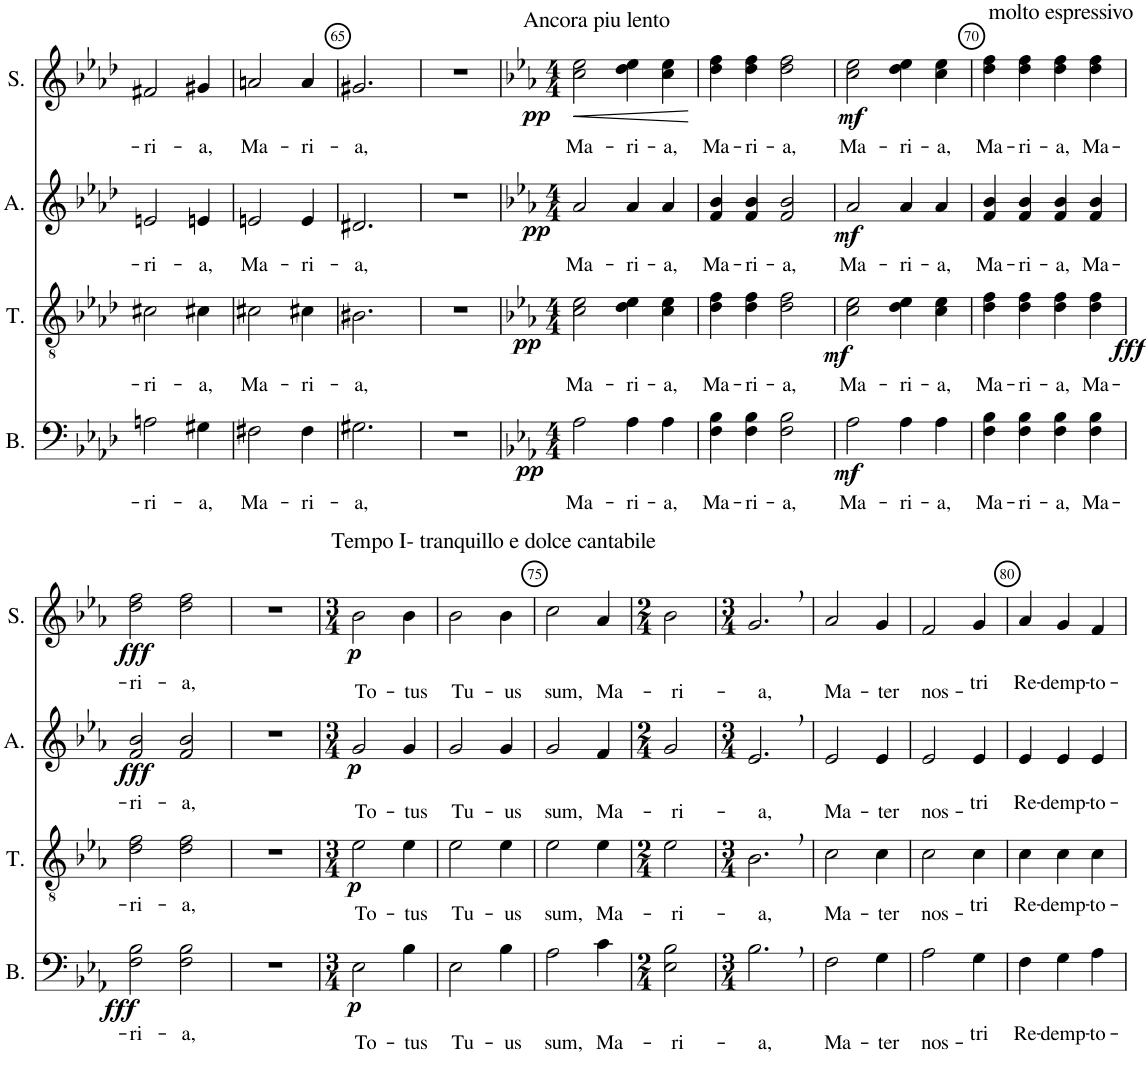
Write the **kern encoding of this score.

**kern	**text	**dynam	**kern	**text	**dynam	**kern	**text	**dynam	**kern	**text	**dynam
*part4	*part4	*part4	*part3	*part3	*part3	*part2	*part2	*part2	*part1	*part1	*part1
*staff4	*staff4	*staff4	*staff3	*staff3	*staff3	*staff2	*staff2	*staff2	*staff1	*staff1	*staff1
*I"Basse	*	*	*I"Ténor	*	*	*I"Alto	*	*	*I"Soprano	*	*
*I'B.	*	*	*I'T.	*	*	*I'A.	*	*	*I'S.	*	*
!!LO:PB:g=z
*clefF4	*	*	*clefGv2	*	*	*clefG2	*	*	*clefG2	*	*
*k[b-e-a-d-]	*	*	*k[b-e-a-d-]	*	*	*k[b-e-a-d-]	*	*	*k[b-e-a-d-]	*	*
*M3/4	*	*	*M3/4	*	*	*M3/4	*	*	*M3/4	*	*
=63	=63	=63	=63	=63	=63	=63	=63	=63	=63	=63	=63
!	!LO:LY:b	!	!	!LO:LY:b	!	!	!LO:LY:b	!	!	!LO:LY:b	!
2An\	-ri-	.	2c#X\	-ri-	.	2en/	-ri-	.	2f#X/	-ri-	.
!	!LO:LY:b	!	!	!LO:LY:b	!	!	!LO:LY:b	!	!	!LO:LY:b	!
4G#X\	-a,	.	4c#X\	-a,	.	4en/	-a,	.	4g#X/	-a,	.
=64	=64	=64	=64	=64	=64	=64	=64	=64	=64	=64	=64
!	!LO:LY:b	!	!	!LO:LY:b	!	!	!LO:LY:b	!	!	!LO:LY:b	!
2F#X\	Ma-	.	2c#X\	Ma-	.	2en/	Ma-	.	2an/	Ma-	.
!	!LO:LY:b	!	!	!LO:LY:b	!	!	!LO:LY:b	!	!	!LO:LY:b	!
4F#\	-ri-	.	4c#X\	-ri-	.	4e/	-ri-	.	4a/	-ri-	.
=65	=65	=65	=65	=65	=65	=65	=65	=65	=65	=65	=65
!	!LO:LY:b	!	!	!LO:LY:b	!	!	!LO:LY:b	!	!	!LO:LY:b	!
2.G#X\	-a,	.	2.B#X\	-a,	.	2.d#X/	-a,	.	2.g#X/	-a,	.
=66	=66	=66	=66	=66	=66	=66	=66	=66	=66	=66	=66
2.r	.	.	2.r	.	.	2.r	.	.	2.r	.	.
=67	=67	=67	=67	=67	=67	=67	=67	=67	=67	=67	=67
*k[b-e-a-]	*	*	*k[b-e-a-]	*	*	*k[b-e-a-]	*	*	*k[b-e-a-]	*	*
*M4/4	*	*	*M4/4	*	*	*M4/4	*	*	*M4/4	*	*
!	!	!	!	!	!	!	!	!	!LO:TX:a:t=Ancora piu lento	!	!
!	!LO:LY:b	!LO:DY:b	!	!LO:LY:b	!LO:DY:b	!	!LO:LY:b	!LO:DY:b	!	!LO:LY:b	!LO:HP:b
!	!	!	!	!	!	!	!	!	!	!	!LO:DY:n=1:b
2A-\	Ma-	pp	2c\ 2e-\	Ma-	pp	2a-/	Ma-	pp	2cc\ 2ee-\	Ma-	< pp
!	!LO:LY:b	!	!	!LO:LY:b	!	!	!LO:LY:b	!	!	!LO:LY:b	!
4A-\	-ri-	.	4d\ 4e-\	-ri-	.	4a-/	-ri-	.	4dd\ 4ee-\	-ri-	.
!	!LO:LY:b	!	!	!LO:LY:b	!	!	!LO:LY:b	!	!	!LO:LY:b	!
4A-\	-a,	.	4c\ 4e-\	-a,	.	4a-/	-a,	.	4cc\ 4ee-\	-a,	.
.	.	.	.	.	.	.	.	.	.	.	[
=68	=68	=68	=68	=68	=68	=68	=68	=68	=68	=68	=68
!	!LO:LY:b	!	!	!LO:LY:b	!	!	!LO:LY:b	!	!	!LO:LY:b	!
4F\ 4B-\	Ma-	.	4d\ 4f\	Ma-	.	4f/ 4b-/	Ma-	.	4dd\ 4ff\	Ma-	.
!	!LO:LY:b	!	!	!LO:LY:b	!	!	!LO:LY:b	!	!	!LO:LY:b	!
4F\ 4B-\	-ri-	.	4d\ 4f\	-ri-	.	4f/ 4b-/	-ri-	.	4dd\ 4ff\	-ri-	.
!	!LO:LY:b	!	!	!LO:LY:b	!	!	!LO:LY:b	!	!	!LO:LY:b	!
2F\ 2B-\	-a,	.	2d\ 2f\	-a,	.	2f/ 2b-/	-a,	.	2dd\ 2ff\	-a,	.
=69	=69	=69	=69	=69	=69	=69	=69	=69	=69	=69	=69
!	!LO:LY:b	!LO:DY:b	!	!LO:LY:b	!LO:DY:b	!	!LO:LY:b	!LO:DY:b	!	!LO:LY:b	!LO:DY:b
2A-\	Ma-	mf	2c\ 2e-\	Ma-	mf	2a-/	Ma-	mf	2cc\ 2ee-\	Ma-	mf
!	!LO:LY:b	!	!	!LO:LY:b	!	!	!LO:LY:b	!	!	!LO:LY:b	!
4A-\	-ri-	.	4d\ 4e-\	-ri-	.	4a-/	-ri-	.	4dd\ 4ee-\	-ri-	.
!	!LO:LY:b	!	!	!LO:LY:b	!	!	!LO:LY:b	!	!	!LO:LY:b	!
4A-\	-a,	.	4c\ 4e-\	-a,	.	4a-/	-a,	.	4cc\ 4ee-\	-a,	.
=70	=70	=70	=70	=70	=70	=70	=70	=70	=70	=70	=70
!	!	!	!	!	!	!	!	!	!LO:TX:a:t=molto espressivo	!	!
!	!LO:LY:b	!	!	!LO:LY:b	!	!	!LO:LY:b	!	!	!LO:LY:b	!
4F\ 4B-\	Ma-	.	4d\ 4f\	Ma-	.	4f/ 4b-/	Ma-	.	4dd\ 4ff\	Ma-	.
!	!LO:LY:b	!	!	!LO:LY:b	!	!	!LO:LY:b	!	!	!LO:LY:b	!
4F\ 4B-\	-ri-	.	4d\ 4f\	-ri-	.	4f/ 4b-/	-ri-	.	4dd\ 4ff\	-ri-	.
!	!LO:LY:b	!	!	!LO:LY:b	!	!	!LO:LY:b	!	!	!LO:LY:b	!
4F\ 4B-\	-a,	.	4d\ 4f\	-a,	.	4f/ 4b-/	-a,	.	4dd\ 4ff\	-a,	.
!	!LO:LY:b	!	!	!LO:LY:b	!LO:DY:b	!	!LO:LY:b	!	!	!LO:LY:b	!
4F\ 4B-\	Ma-	.	4d\ 4f\	Ma-	fff	4f/ 4b-/	Ma-	.	4dd\ 4ff\	Ma-	.
!!LO:LB:g=z
=71	=71	=71	=71	=71	=71	=71	=71	=71	=71	=71	=71
!	!LO:LY:b	!LO:DY:b	!	!LO:LY:b	!	!	!LO:LY:b	!LO:DY:b	!	!LO:LY:b	!LO:DY:b
2F\ 2B-\	-ri-	fff	2d\ 2f\	-ri-	.	2f/ 2b-/	-ri-	fff	2dd\ 2ff\	-ri-	fff
!	!LO:LY:b	!	!	!LO:LY:b	!	!	!LO:LY:b	!	!	!LO:LY:b	!
2F\ 2B-\	-a,	.	2d\ 2f\	-a,	.	2f/ 2b-/	-a,	.	2dd\ 2ff\	-a,	.
=72	=72	=72	=72	=72	=72	=72	=72	=72	=72	=72	=72
1r	.	.	1r	.	.	1r	.	.	1r	.	.
=73	=73	=73	=73	=73	=73	=73	=73	=73	=73	=73	=73
*M3/4	*	*	*M3/4	*	*	*M3/4	*	*	*M3/4	*	*
!	!	!	!	!	!	!	!	!	!LO:TX:a:t=Tempo I- tranquillo e dolce cantabile	!	!
!	!LO:LY:b	!LO:DY:b	!	!LO:LY:b	!LO:DY:b	!	!LO:LY:b	!LO:DY:b	!	!LO:LY:b	!LO:DY:b
2E-\	To-	p	2e-\	To-	p	2g/	To-	p	2b-\	To-	p
!	!LO:LY:b	!	!	!LO:LY:b	!	!	!LO:LY:b	!	!	!LO:LY:b	!
4B-\	-tus	.	4e-\	-tus	.	4g/	-tus	.	4b-\	-tus	.
=74	=74	=74	=74	=74	=74	=74	=74	=74	=74	=74	=74
!	!LO:LY:b	!	!	!LO:LY:b	!	!	!LO:LY:b	!	!	!LO:LY:b	!
2E-\	Tu-	.	2e-\	Tu-	.	2g/	Tu-	.	2b-\	Tu-	.
!	!LO:LY:b	!	!	!LO:LY:b	!	!	!LO:LY:b	!	!	!LO:LY:b	!
4B-\	-us	.	4e-\	-us	.	4g/	-us	.	4b-\	-us	.
=75	=75	=75	=75	=75	=75	=75	=75	=75	=75	=75	=75
!	!LO:LY:b	!	!	!LO:LY:b	!	!	!LO:LY:b	!	!	!LO:LY:b	!
2A-\	sum,	.	2e-\	sum,	.	2g/	sum,	.	2cc\	sum,	.
!	!LO:LY:b	!	!	!LO:LY:b	!	!	!LO:LY:b	!	!	!LO:LY:b	!
4c\	Ma-	.	4e-\	Ma-	.	4f/	Ma-	.	4a-/	Ma-	.
=76	=76	=76	=76	=76	=76	=76	=76	=76	=76	=76	=76
*M2/4	*	*	*M2/4	*	*	*M2/4	*	*	*M2/4	*	*
!	!LO:LY:b	!	!	!LO:LY:b	!	!	!LO:LY:b	!	!	!LO:LY:b	!
2E-\ 2B-\	-ri-	.	2e-\	-ri-	.	2g/	-ri-	.	2b-\	-ri-	.
=77	=77	=77	=77	=77	=77	=77	=77	=77	=77	=77	=77
*M3/4	*	*	*M3/4	*	*	*M3/4	*	*	*M3/4	*	*
!	!LO:LY:b	!	!	!LO:LY:b	!	!	!LO:LY:b	!	!	!LO:LY:b	!
2.B-,\	-a,	.	2.B-,\	-a,	.	2.e-,/	-a,	.	2.g,/	-a,	.
=78	=78	=78	=78	=78	=78	=78	=78	=78	=78	=78	=78
!	!LO:LY:b	!	!	!LO:LY:b	!	!	!LO:LY:b	!	!	!LO:LY:b	!
2F\	Ma-	.	2c\	Ma-	.	2e-/	Ma-	.	2a-/	Ma-	.
!	!LO:LY:b	!	!	!LO:LY:b	!	!	!LO:LY:b	!	!	!LO:LY:b	!
4G\	-ter	.	4c\	-ter	.	4e-/	-ter	.	4g/	-ter	.
=79	=79	=79	=79	=79	=79	=79	=79	=79	=79	=79	=79
!	!LO:LY:b	!	!	!LO:LY:b	!	!	!LO:LY:b	!	!	!LO:LY:b	!
2A-\	nos-	.	2c\	nos-	.	2e-/	nos-	.	2f/	nos-	.
!	!LO:LY:b	!	!	!LO:LY:b	!	!	!LO:LY:b	!	!	!LO:LY:b	!
4G\	-tri	.	4c\	-tri	.	4e-/	-tri	.	4g/	-tri	.
=80	=80	=80	=80	=80	=80	=80	=80	=80	=80	=80	=80
!	!LO:LY:b	!	!	!LO:LY:b	!	!	!LO:LY:b	!	!	!LO:LY:b	!
4F\	Re-	.	4c\	Re-	.	4e-/	Re-	.	4a-/	Re-	.
!	!LO:LY:b	!	!	!LO:LY:b	!	!	!LO:LY:b	!	!	!LO:LY:b	!
4G\	-demp-	.	4c\	-demp-	.	4e-/	-demp-	.	4g/	-demp-	.
!	!LO:LY:b	!	!	!LO:LY:b	!	!	!LO:LY:b	!	!	!LO:LY:b	!
4A-\	-to-	.	4c\	-to-	.	4e-/	-to-	.	4f/	-to-	.
=	=	=	=	=	=	=	=	=	=	=	=
*-	*-	*-	*-	*-	*-	*-	*-	*-	*-	*-	*-
